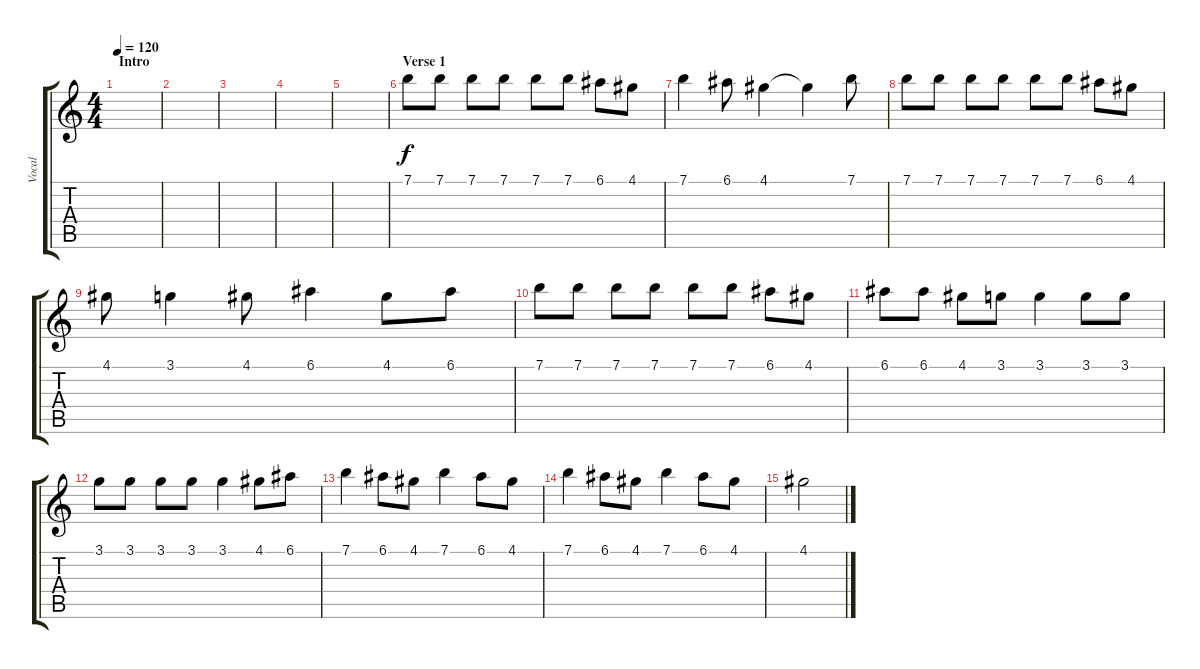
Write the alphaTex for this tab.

\track ("Vocal" "Vocal") {instrument acousticguitarnylon}
\staff {score tabs}
\tuning (E4 B3 G3 D3 A2 E2) {hide}
\ts (4 4)
\section ("" "Intro")
\tempo 120
\clef g2
\ks c
|
|
|
|
|
\section ("" "Verse 1")
7.1.8 7.1.8 7.1.8 7.1.8 7.1.8 7.1.8 6.1.8 4.1.8 |
7.1.4 6.1.8 4.1.4 4.1{t}.4 7.1.8 |
7.1.8 7.1.8 7.1.8 7.1.8 7.1.8 7.1.8 6.1.8 4.1.8 |
4.1.8 3.1.4 4.1.8 6.1.4 4.1.8 6.1.8 |
7.1.8 7.1.8 7.1.8 7.1.8 7.1.8 7.1.8 6.1.8 4.1.8 |
6.1.8 6.1.8 4.1.8 3.1.8 3.1.4 3.1.8 3.1.8 |
3.1.8 3.1.8 3.1.8 3.1.8 3.1.4 4.1.8 6.1.8 |
7.1.4 6.1.8 4.1.8 7.1.4 6.1.8 4.1.8 |
7.1.4 6.1.8 4.1.8 7.1.4 6.1.8 4.1.8 |
4.1.2
